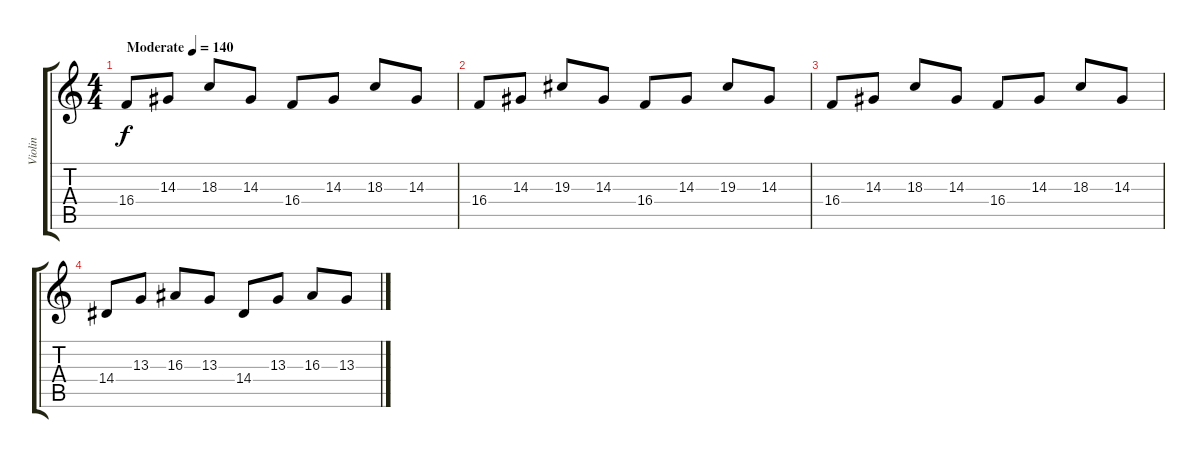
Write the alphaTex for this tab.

\track ("Violin" "Violin") {instrument violin}
\staff {score tabs}
\tuning (Eb4 Bb3 Gb3 Db3 Ab2 Db2) {hide}
\ts (4 4)
\tempo (140 "Moderate")
\clef g2
\ks c
16.4.8{dy f instrument violin} 14.3.8 18.3.8 14.3.8 16.4.8 14.3.8 18.3.8 14.3.8 |
16.4.8 14.3.8 19.3.8 14.3.8 16.4.8 14.3.8 19.3.8 14.3.8 |
16.4.8 14.3.8 18.3.8 14.3.8 16.4.8 14.3.8 18.3.8 14.3.8 |
14.4.8 13.3.8 16.3.8 13.3.8 14.4.8 13.3.8 16.3.8 13.3.8
